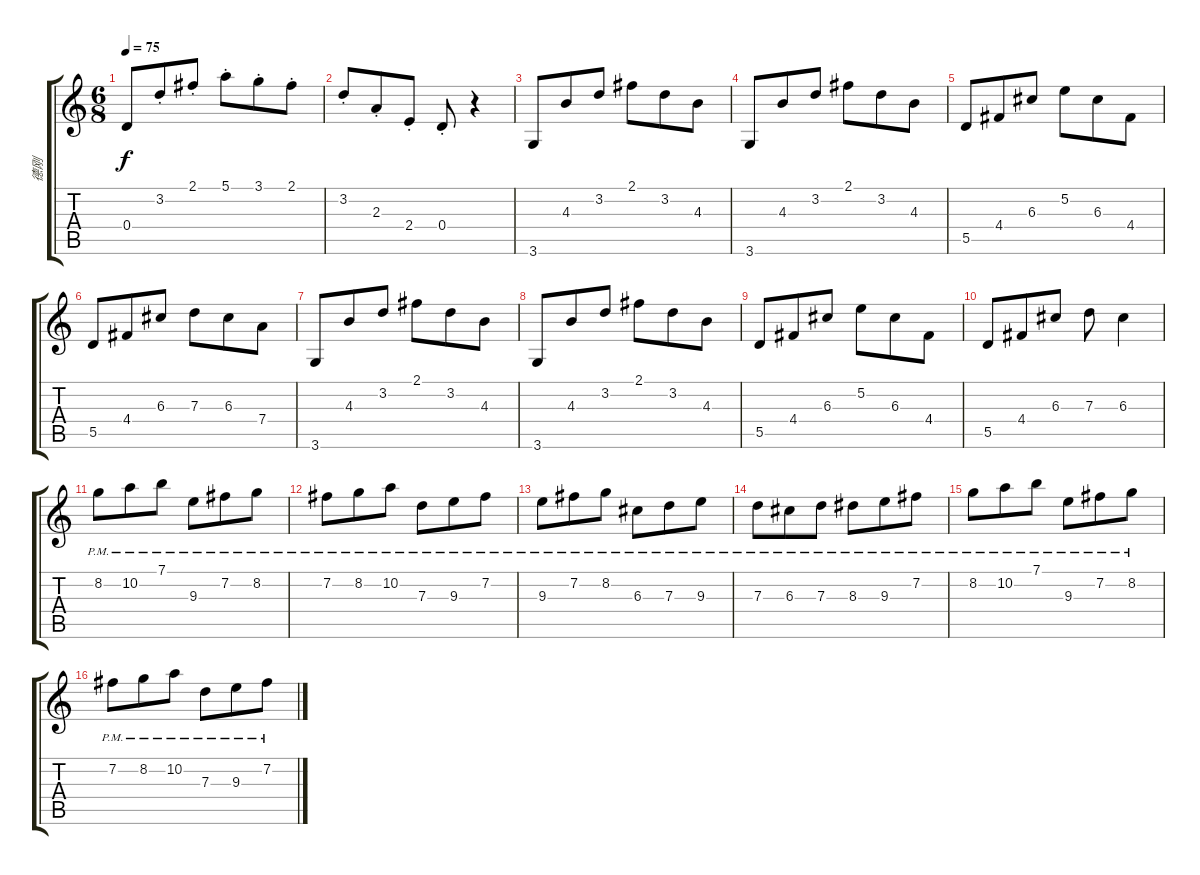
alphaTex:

\track ("德刚" "德刚") {instrument acousticguitarsteel}
\staff {score tabs}
\tuning (E4 B3 G3 D3 A2 E2) {hide}
\ts (6 8)
\tempo 75
\clef g2
\ks c
0.4.8{dy f} 3.2{st}.8 2.1{st}.8 5.1{st}.8 3.1{st}.8 2.1{st}.8 |
3.2{st}.8 2.3{st}.8 2.4{st}.8 0.4{st}.8 r.4 |
3.6.8 4.3.8 3.2.8 2.1.8 3.2.8 4.3.8 |
3.6.8 4.3.8 3.2.8 2.1.8 3.2.8 4.3.8 |
5.5.8 4.4.8 6.3.8 5.2.8 6.3.8 4.4.8 |
5.5.8 4.4.8 6.3.8 7.3.8 6.3.8 7.4.8 |
3.6.8 4.3.8 3.2.8 2.1.8 3.2.8 4.3.8 |
3.6.8 4.3.8 3.2.8 2.1.8 3.2.8 4.3.8 |
5.5.8 4.4.8 6.3.8 5.2.8 6.3.8 4.4.8 |
5.5.8 4.4.8 6.3.8 7.3.8 6.3.4 |
8.2{pm}.8 10.2{pm}.8 7.1{pm}.8 9.3{pm}.8 7.2{pm}.8 8.2{pm}.8 |
7.2{pm}.8 8.2{pm}.8 10.2{pm}.8 7.3{pm}.8 9.3{pm}.8 7.2{pm}.8 |
9.3{pm}.8 7.2{pm}.8 8.2{pm}.8 6.3{pm}.8 7.3{pm}.8 9.3{pm}.8 |
7.3{pm}.8 6.3{pm}.8 7.3{pm}.8 8.3{pm}.8 9.3{pm}.8 7.2{pm}.8 |
8.2{pm}.8 10.2{pm}.8 7.1{pm}.8 9.3{pm}.8 7.2{pm}.8 8.2{pm}.8 |
7.2{pm}.8 8.2{pm}.8 10.2{pm}.8 7.3{pm}.8 9.3{pm}.8 7.2{pm}.8
